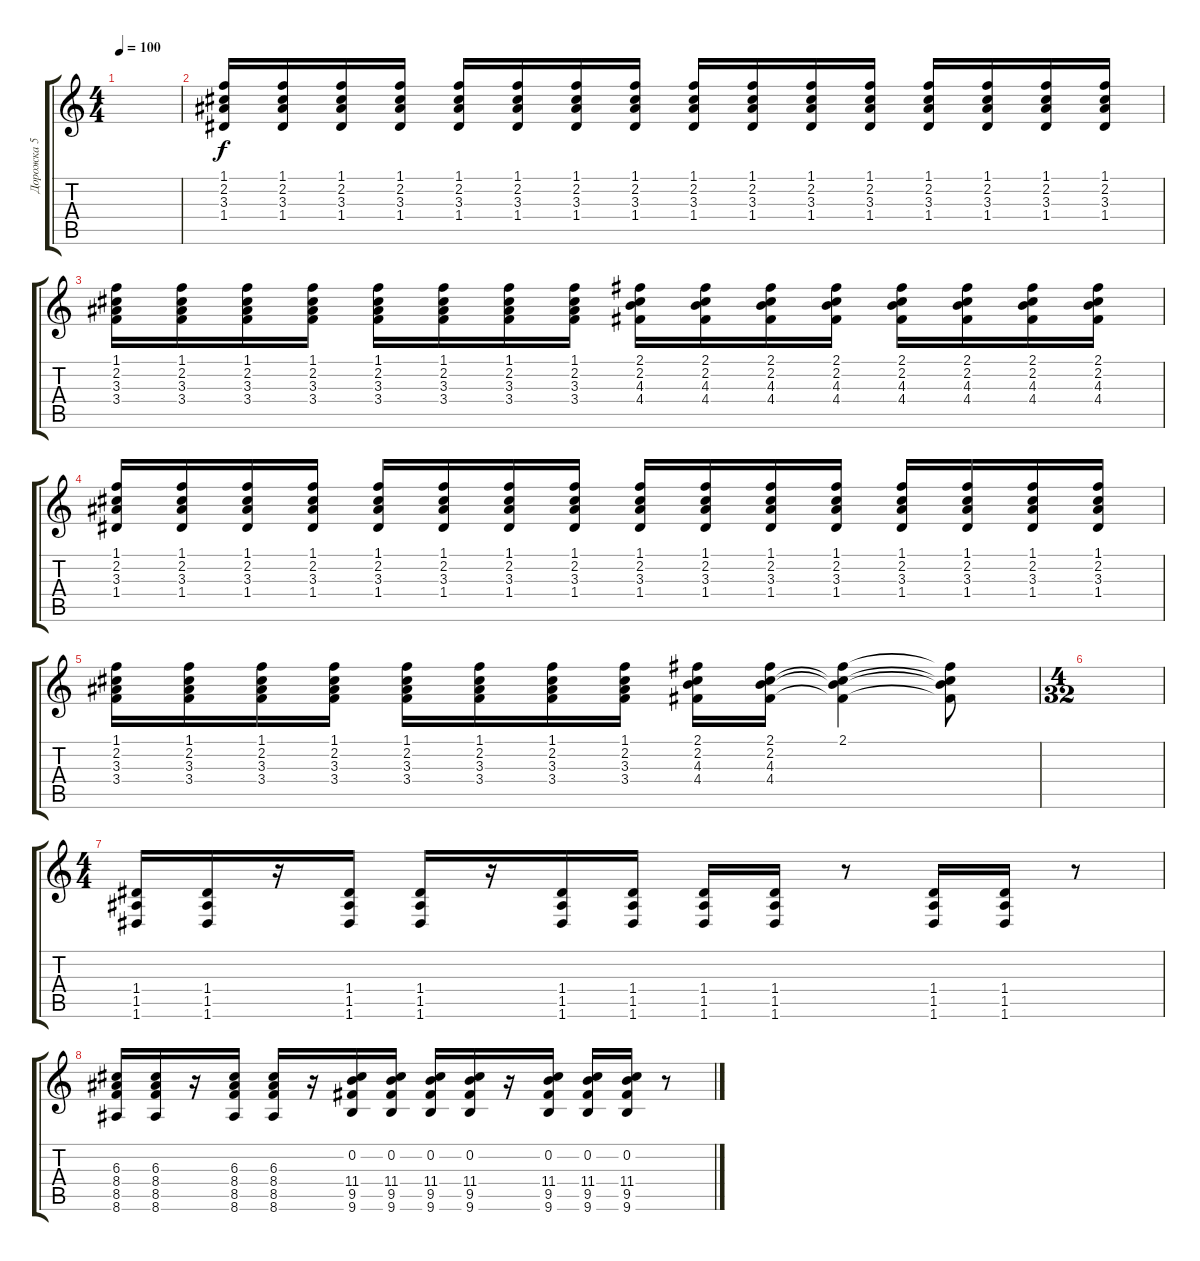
\track ("Дорожка 5" "Дорожка 5") {instrument electricguitarclean}
\staff {score tabs}
\tuning (E4 B3 G3 D3 A2 D2) {hide}
\ts (4 4)
\tempo 100
\clef g2
\ks c
|
(1.1 2.2 3.3 1.4).16{volume 9 instrument electricguitarclean} (1.1 2.2 3.3 1.4).16 (1.1 2.2 3.3 1.4).16 (1.1 2.2 3.3 1.4).16 (1.1 2.2 3.3 1.4).16 (1.1 2.2 3.3 1.4).16 (1.1 2.2 3.3 1.4).16 (1.1 2.2 3.3 1.4).16 (1.1 2.2 3.3 1.4).16 (1.1 2.2 3.3 1.4).16 (1.1 2.2 3.3 1.4).16 (1.1 2.2 3.3 1.4).16 (1.1 2.2 3.3 1.4).16 (1.1 2.2 3.3 1.4).16 (1.1 2.2 3.3 1.4).16 (1.1 2.2 3.3 1.4).16 |
(1.1 2.2 3.3 3.4).16 (1.1 2.2 3.3 3.4).16 (1.1 2.2 3.3 3.4).16 (1.1 2.2 3.3 3.4).16 (1.1 2.2 3.3 3.4).16 (1.1 2.2 3.3 3.4).16 (1.1 2.2 3.3 3.4).16 (1.1 2.2 3.3 3.4).16 (2.1 2.2 4.3 4.4).16 (2.1 2.2 4.3 4.4).16 (2.1 2.2 4.3 4.4).16 (2.1 2.2 4.3 4.4).16 (2.1 2.2 4.3 4.4).16 (2.1 2.2 4.3 4.4).16 (2.1 2.2 4.3 4.4).16 (2.1 2.2 4.3 4.4).16 |
(1.1 2.2 3.3 1.4).16 (1.1 2.2 3.3 1.4).16 (1.1 2.2 3.3 1.4).16 (1.1 2.2 3.3 1.4).16 (1.1 2.2 3.3 1.4).16 (1.1 2.2 3.3 1.4).16 (1.1 2.2 3.3 1.4).16 (1.1 2.2 3.3 1.4).16 (1.1 2.2 3.3 1.4).16 (1.1 2.2 3.3 1.4).16 (1.1 2.2 3.3 1.4).16 (1.1 2.2 3.3 1.4).16 (1.1 2.2 3.3 1.4).16 (1.1 2.2 3.3 1.4).16 (1.1 2.2 3.3 1.4).16 (1.1 2.2 3.3 1.4).16 |
(1.1 2.2 3.3 3.4).16 (1.1 2.2 3.3 3.4).16 (1.1 2.2 3.3 3.4).16 (1.1 2.2 3.3 3.4).16 (1.1 2.2 3.3 3.4).16 (1.1 2.2 3.3 3.4).16 (1.1 2.2 3.3 3.4).16 (1.1 2.2 3.3 3.4).16 (2.1 2.2 4.3 4.4).16 (2.1 2.2 4.3 4.4).16 (2.1 2.2{t} 4.3{t} 4.4{t}).4 (2.1{t} 2.2{t} 4.3{t} 4.4{t}).8 |
\ts (4 32)
|
\ts (4 4)
(1.4 1.5 1.6).16{volume 14 instrument overdrivenguitar} (1.4 1.5 1.6).16 r.16 (1.4 1.5 1.6).16 (1.4 1.5 1.6).16 r.16 (1.4 1.5 1.6).16 (1.4 1.5 1.6).16 (1.4 1.5 1.6).16 (1.4 1.5 1.6).16 r.8 (1.4 1.5 1.6).16 (1.4 1.5 1.6).16 r.8 |
(6.3 8.4 8.5 8.6).16 (6.3 8.4 8.5 8.6).16 r.16 (6.3 8.4 8.5 8.6).16 (6.3 8.4 8.5 8.6).16 r.16 (0.2 11.4 9.5 9.6).16 (0.2 11.4 9.5 9.6).16 (0.2 11.4 9.5 9.6).16 (0.2 11.4 9.5 9.6).16 r.16 (0.2 11.4 9.5 9.6).16 (0.2 11.4 9.5 9.6).16 (0.2 11.4 9.5 9.6).16 r.8
